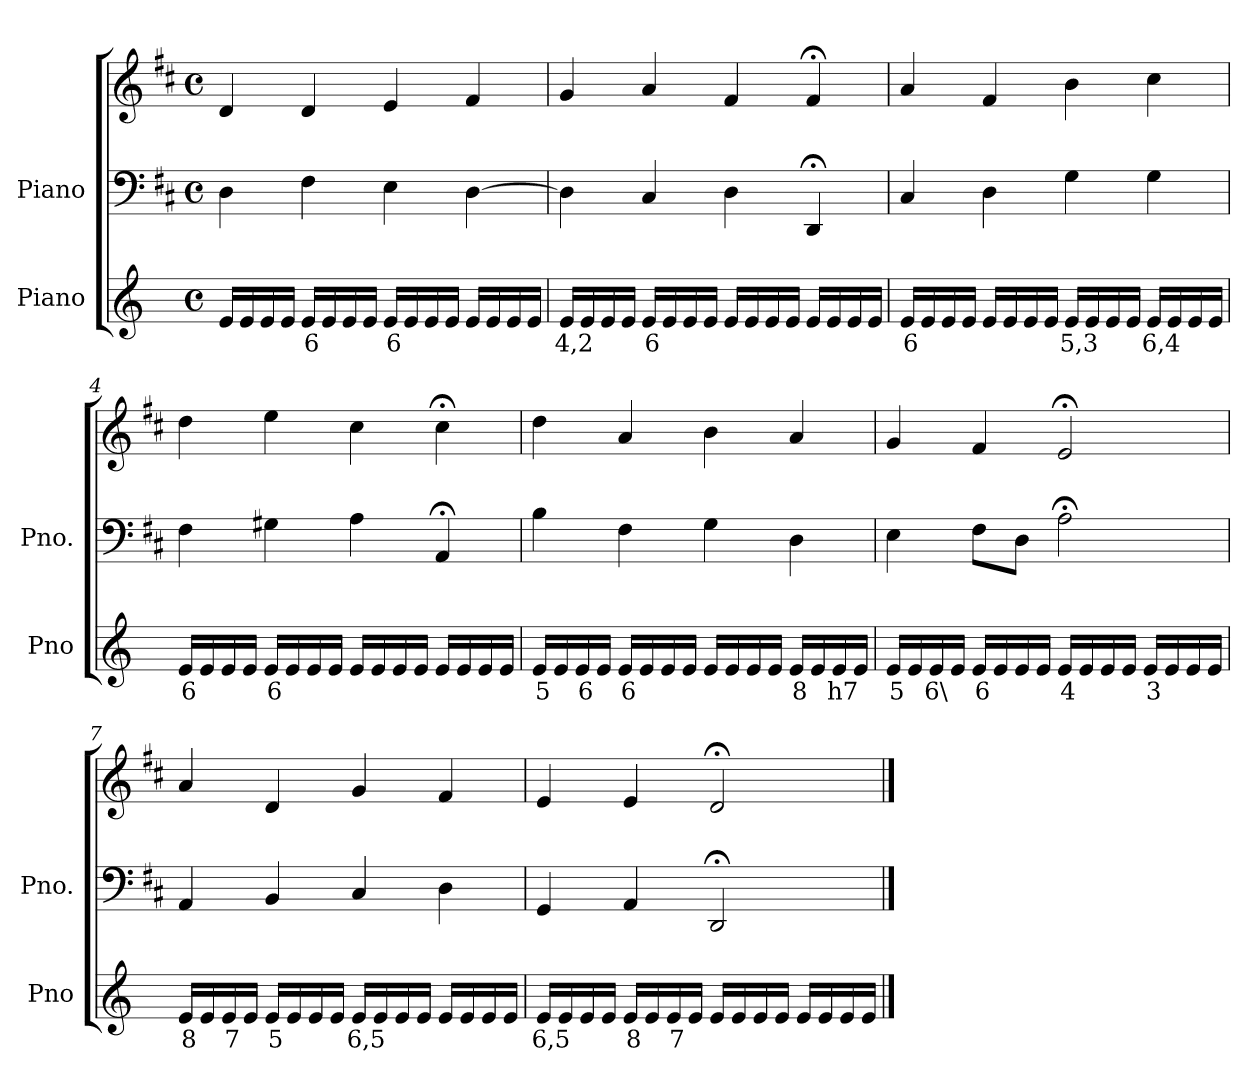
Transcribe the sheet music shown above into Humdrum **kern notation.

**kern	**text	**kern	**kern
*part2	*part2	*part1	*part1
*staff3	*staff3	*staff2	*staff1
*I"Piano	*	*I"Piano	*
*I'Pno	*	*I'Pno.	*
*clefG2	*	*clefF4	*clefG2
*k[]	*	*k[f#c#]	*k[f#c#]
*M4/4	*	*M4/4	*M4/4
*met(c)	*	*met(c)	*met(c)
=1	=1	=1	=1
16e/LL	.	4D\	4d/
16e/	.	.	.
16e/	.	.	.
16e/JJ	.	.	.
!	!LO:LY:b	!	!
16e/LL	6	4F#\	4d/
16e/	.	.	.
16e/	.	.	.
16e/JJ	.	.	.
!	!LO:LY:b	!	!
16e/LL	6	4E\	4e/
16e/	.	.	.
16e/	.	.	.
16e/JJ	.	.	.
16e/LL	.	[4D\	4f#/
16e/	.	.	.
16e/	.	.	.
16e/JJ	.	.	.
=2	=2	=2	=2
!	!LO:LY:b	!	!
16e/LL	4,2	4D\]	4g/
16e/	.	.	.
16e/	.	.	.
16e/JJ	.	.	.
!	!LO:LY:b	!	!
16e/LL	6	4C#/	4a/
16e/	.	.	.
16e/	.	.	.
16e/JJ	.	.	.
16e/LL	.	4D\	4f#/
16e/	.	.	.
16e/	.	.	.
16e/JJ	.	.	.
16e/LL	.	4DD;</	4f#;</
16e/	.	.	.
16e/	.	.	.
16e/JJ	.	.	.
=3	=3	=3	=3
!	!LO:LY:b	!	!
16e/LL	6	4C#/	4a/
16e/	.	.	.
16e/	.	.	.
16e/JJ	.	.	.
16e/LL	.	4D\	4f#/
16e/	.	.	.
16e/	.	.	.
16e/JJ	.	.	.
!	!LO:LY:b	!	!
16e/LL	5,3	4G\	4b\
16e/	.	.	.
16e/	.	.	.
16e/JJ	.	.	.
!	!LO:LY:b	!	!
16e/LL	6,4	4G\	4cc#\
16e/	.	.	.
16e/	.	.	.
16e/JJ	.	.	.
=4	=4	=4	=4
!	!LO:LY:b	!	!
16e/LL	6	4F#\	4dd\
16e/	.	.	.
16e/	.	.	.
16e/JJ	.	.	.
!	!LO:LY:b	!	!
16e/LL	6	4G#X\	4ee\
16e/	.	.	.
16e/	.	.	.
16e/JJ	.	.	.
16e/LL	.	4A\	4cc#\
16e/	.	.	.
16e/	.	.	.
16e/JJ	.	.	.
16e/LL	.	4AA;</	4cc#;<\
16e/	.	.	.
16e/	.	.	.
16e/JJ	.	.	.
=5	=5	=5	=5
!	!LO:LY:b	!	!
16e/LL	5	4B\	4dd\
16e/	.	.	.
!	!LO:LY:b	!	!
16e/	6	.	.
16e/JJ	.	.	.
!	!LO:LY:b	!	!
16e/LL	6	4F#\	4a/
16e/	.	.	.
16e/	.	.	.
16e/JJ	.	.	.
16e/LL	.	4G\	4b\
16e/	.	.	.
16e/	.	.	.
16e/JJ	.	.	.
!	!LO:LY:b	!	!
16e/LL	8	4D\	4a/
16e/	.	.	.
!	!LO:LY:b	!	!
16e/	h7	.	.
16e/JJ	.	.	.
=6	=6	=6	=6
!	!LO:LY:b	!	!
16e/LL	5	4E\	4g/
16e/	.	.	.
!	!LO:LY:b	!	!
16e/	6\	.	.
16e/JJ	.	.	.
!	!LO:LY:b	!	!
16e/LL	6	8F#\L	4f#/
16e/	.	.	.
16e/	.	8D\J	.
16e/JJ	.	.	.
!	!LO:LY:b	!	!
16e/LL	4	2A;<\	2e;</
16e/	.	.	.
16e/	.	.	.
16e/JJ	.	.	.
!	!LO:LY:b	!	!
16e/LL	3	.	.
16e/	.	.	.
16e/	.	.	.
16e/JJ	.	.	.
=7	=7	=7	=7
!	!LO:LY:b	!	!
16e/LL	8	4AA/	4a/
16e/	.	.	.
!	!LO:LY:b	!	!
16e/	7	.	.
16e/JJ	.	.	.
!	!LO:LY:b	!	!
16e/LL	5	4BB/	4d/
16e/	.	.	.
16e/	.	.	.
16e/JJ	.	.	.
!	!LO:LY:b	!	!
16e/LL	6,5	4C#/	4g/
16e/	.	.	.
16e/	.	.	.
16e/JJ	.	.	.
16e/LL	.	4D\	4f#/
16e/	.	.	.
16e/	.	.	.
16e/JJ	.	.	.
=8	=8	=8	=8
!	!LO:LY:b	!	!
16e/LL	6,5	4GG/	4e/
16e/	.	.	.
16e/	.	.	.
16e/JJ	.	.	.
!	!LO:LY:b	!	!
16e/LL	8	4AA/	4e/
16e/	.	.	.
!	!LO:LY:b	!	!
16e/	7	.	.
16e/JJ	.	.	.
16e/LL	.	2DD;</	2d;</
16e/	.	.	.
16e/	.	.	.
16e/JJ	.	.	.
16e/LL	.	.	.
16e/	.	.	.
16e/	.	.	.
16e/JJ	.	.	.
==	==	==	==
*-	*-	*-	*-
